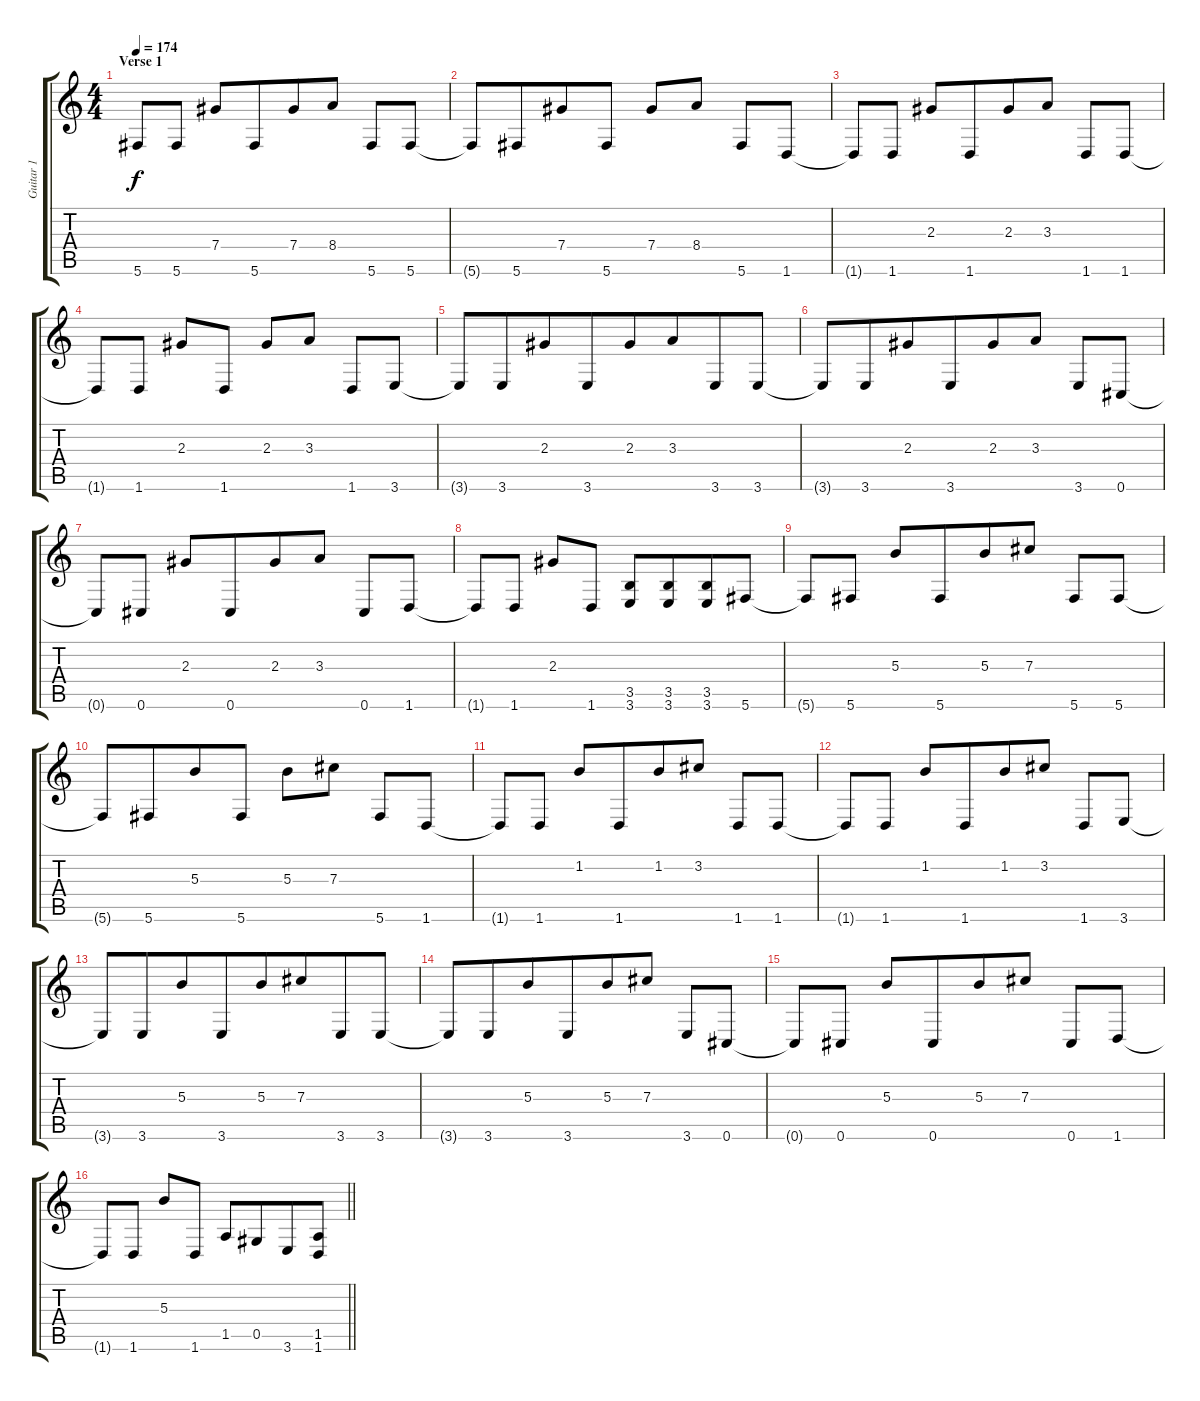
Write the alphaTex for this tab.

\track ("Guitar 1" "Guitar 1") {instrument distortionguitar}
\staff {score tabs}
\tuning (Eb4 Bb3 Gb3 Db3 Ab2 Db2) {hide}
\ts (4 4)
\section ("" "Verse 1")
\tempo 174
\clef g2
\ks c
5.6{t}.8{dy f} 5.6.8 7.4.8 5.6.8{beam merge} 7.4.8{beam merge} 8.4.8 5.6.8{beam merge} 5.6.8 |
5.6{t}.8 5.6.8{beam merge} 7.4.8{beam merge} 5.6.8 7.4.8 8.4.8 5.6.8{beam merge} 1.6.8 |
1.6{t}.8{beam merge} 1.6.8 2.3.8{beam merge} 1.6.8{beam merge} 2.3.8 3.3.8 1.6.8{beam merge} 1.6.8 |
1.6{t}.8 1.6.8 2.3.8 1.6.8 2.3.8 3.3.8 1.6.8{beam merge} 3.6.8 |
3.6{t}.8 3.6.8{beam merge} 2.3.8{beam merge} 3.6.8{beam merge} 2.3.8 3.3.8{beam merge} 3.6.8 3.6.8 |
3.6{t}.8 3.6.8{beam merge} 2.3.8{beam merge} 3.6.8{beam merge} 2.3.8 3.3.8 3.6.8 0.6.8 |
0.6{t}.8 0.6.8 2.3.8{beam merge} 0.6.8{beam merge} 2.3.8{beam merge} 3.3.8 0.6.8 1.6.8 |
1.6{t}.8 1.6.8 2.3.8 1.6.8 (3.5 3.6).8{beam merge} (3.5 3.6).8{beam merge} (3.5 3.6).8 5.6.8 |
5.6{t}.8 5.6.8 5.3.8 5.6.8{beam merge} 5.3.8{beam merge} 7.3.8 5.6.8{beam merge} 5.6.8 |
5.6{t}.8 5.6.8{beam merge} 5.3.8{beam merge} 5.6.8 5.3.8 7.3.8 5.6.8{beam merge} 1.6.8 |
1.6{t}.8{beam merge} 1.6.8 1.2.8{beam merge} 1.6.8{beam merge} 1.2.8 3.2.8 1.6.8{beam merge} 1.6.8 |
1.6{t}.8{beam merge} 1.6.8 1.2.8{beam merge} 1.6.8{beam merge} 1.2.8 3.2.8 1.6.8{beam merge} 3.6.8 |
3.6{t}.8 3.6.8{beam merge} 5.3.8{beam merge} 3.6.8{beam merge} 5.3.8 7.3.8{beam merge} 3.6.8 3.6.8 |
3.6{t}.8 3.6.8{beam merge} 5.3.8{beam merge} 3.6.8{beam merge} 5.3.8 7.3.8 3.6.8 0.6.8 |
0.6{t}.8 0.6.8 5.3.8{beam merge} 0.6.8{beam merge} 5.3.8{beam merge} 7.3.8 0.6.8 1.6.8 |
\barLineRight lightlight
1.6{t}.8 1.6.8 5.3.8 1.6.8 1.5.8{beam merge} 0.5.8{beam merge} 3.6.8 (1.5 1.6).8
